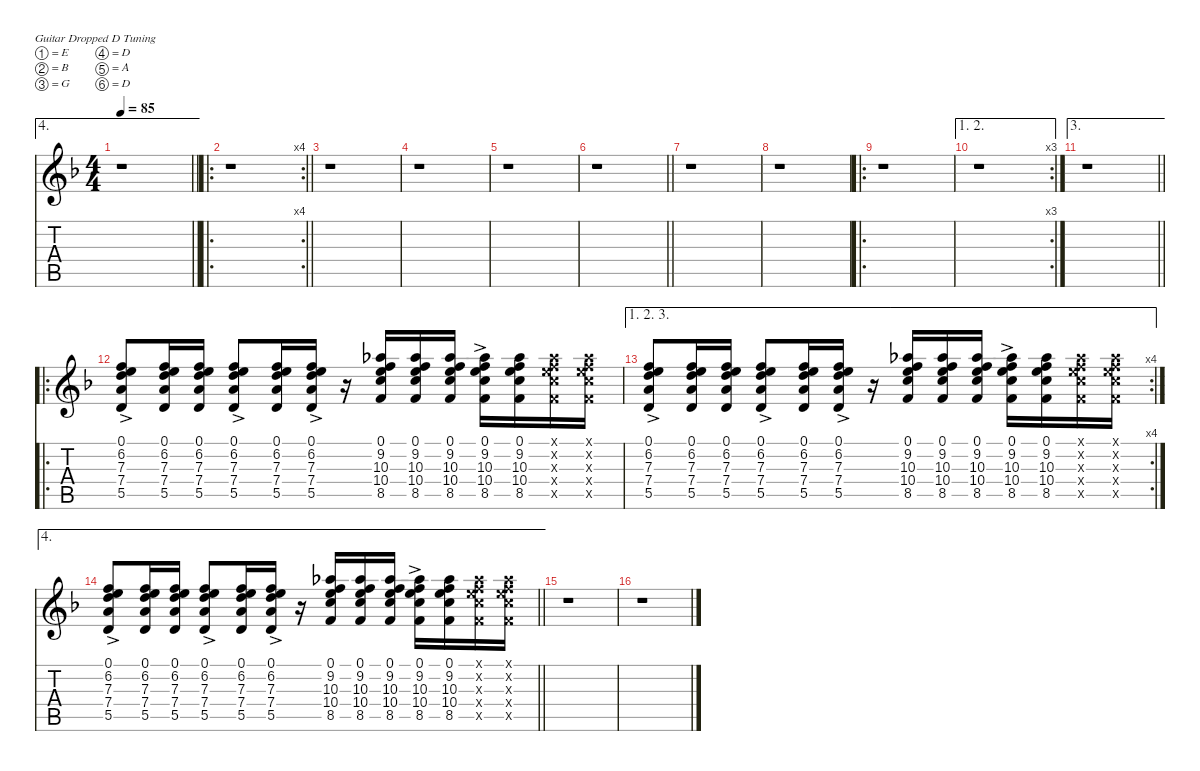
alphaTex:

\defaultSystemsLayout 4
\hideDynamics
\bracketExtendMode nobrackets
\singleTrackTrackNamePolicy hidden
\multiTrackTrackNamePolicy hidden
\firstSystemTrackNameMode fullname
\firstSystemTrackNameOrientation horizontal
\otherSystemsTrackNameOrientation horizontal
\track ("Acoustic Guitar 1" "s.guit.") {instrument acousticguitarsteel}
\staff {score tabs}
\tuning (E4 B3 G3 D3 A2 D2)
\ae 4
\ts (4 4)
\tempo 85
\clef g2
\barLineRight lightlight
\ks f
r.1{dy mf beam Down} |
\ro
\rc 4
\barLineRight lightlight
r.1{beam Down} |
r.1{beam Down} |
r.1{beam Down} |
r.1{beam Down} |
\barLineRight lightlight
r.1{beam Down} |
r.1{beam Down} |
r.1{beam Down} |
\ro
r.1{beam Down} |
\ae (1 2)
\rc 3
r.1{beam Down} |
\ae 3
\barLineRight lightlight
r.1{beam Down} |
\ro
(0.1{ac acc forcenatural} 6.2{ac acc forcenatural} 7.3{ac acc forcenatural} 7.4{ac acc forcenatural} 5.5{ac acc forcenatural}).8{dy pp beam Up} (0.1{acc forcenatural} 6.2{acc forcenatural} 7.3{acc forcenatural} 7.4{acc forcenatural} 5.5{acc forcenatural}).16{dy p beam Up} (0.1{acc forcenatural} 6.2{acc forcenatural} 7.3{acc forcenatural} 7.4{acc forcenatural} 5.5{acc forcenatural}).16{beam Up} (0.1{ac acc forcenatural} 6.2{ac acc forcenatural} 7.3{ac acc forcenatural} 7.4{ac acc forcenatural} 5.5{ac acc forcenatural}).8{dy pp beam Up} (0.1{acc forcenatural} 6.2{acc forcenatural} 7.3{acc forcenatural} 7.4{acc forcenatural} 5.5{acc forcenatural}).16{dy p beam Up} (0.1{ac acc forcenatural} 6.2{ac acc forcenatural} 7.3{ac acc forcenatural} 7.4{ac acc forcenatural} 5.5{ac acc forcenatural}).16{dy pp beam Up} r.16{beam Up} (0.1{acc forcenatural} 9.2{acc b} 10.3{acc forcenatural} 10.4{acc forcenatural} 8.5{acc forcenatural}).16{dy p beam Down} (0.1{acc forcenatural} 9.2{acc b} 10.3{acc forcenatural} 10.4{acc forcenatural} 8.5{acc forcenatural}).16{beam Down} (0.1{acc forcenatural} 9.2{acc b} 10.3{acc forcenatural} 10.4{acc forcenatural} 8.5{acc forcenatural}).16{beam Down} (0.1{ac acc forcenatural} 9.2{ac acc b} 10.3{ac acc forcenatural} 10.4{ac acc forcenatural} 8.5{ac acc forcenatural}).16{dy pp beam Down} (0.1{acc forcenatural} 9.2{acc b} 10.3{acc forcenatural} 10.4{acc forcenatural} 8.5{acc forcenatural}).16{dy p beam Down} (0.1{x acc forcenatural} 9.2{x acc b} 10.3{x acc forcenatural} 10.4{x acc forcenatural} 8.5{x acc forcenatural}).16{beam Down} (0.1{x acc forcenatural} 9.2{x acc b} 10.3{x acc forcenatural} 10.4{x acc forcenatural} 8.5{x acc forcenatural}).16{beam Down} |
\ae (1 2 3)
\rc 4
(0.1{ac acc forcenatural} 6.2{ac acc forcenatural} 7.3{ac acc forcenatural} 7.4{ac acc forcenatural} 5.5{ac acc forcenatural}).8{dy pp beam Up} (0.1{acc forcenatural} 6.2{acc forcenatural} 7.3{acc forcenatural} 7.4{acc forcenatural} 5.5{acc forcenatural}).16{dy p beam Up} (0.1{acc forcenatural} 6.2{acc forcenatural} 7.3{acc forcenatural} 7.4{acc forcenatural} 5.5{acc forcenatural}).16{beam Up} (0.1{ac acc forcenatural} 6.2{ac acc forcenatural} 7.3{ac acc forcenatural} 7.4{ac acc forcenatural} 5.5{ac acc forcenatural}).8{dy pp beam Up} (0.1{acc forcenatural} 6.2{acc forcenatural} 7.3{acc forcenatural} 7.4{acc forcenatural} 5.5{acc forcenatural}).16{dy p beam Up} (0.1{ac acc forcenatural} 6.2{ac acc forcenatural} 7.3{ac acc forcenatural} 7.4{ac acc forcenatural} 5.5{ac acc forcenatural}).16{dy pp beam Up} r.16{beam Up} (0.1{acc forcenatural} 9.2{acc b} 10.3{acc forcenatural} 10.4{acc forcenatural} 8.5{acc forcenatural}).16{dy p beam Down} (0.1{acc forcenatural} 9.2{acc b} 10.3{acc forcenatural} 10.4{acc forcenatural} 8.5{acc forcenatural}).16{beam Down} (0.1{acc forcenatural} 9.2{acc b} 10.3{acc forcenatural} 10.4{acc forcenatural} 8.5{acc forcenatural}).16{beam Down} (0.1{ac acc forcenatural} 9.2{ac acc b} 10.3{ac acc forcenatural} 10.4{ac acc forcenatural} 8.5{ac acc forcenatural}).16{dy pp beam Down} (0.1{acc forcenatural} 9.2{acc b} 10.3{acc forcenatural} 10.4{acc forcenatural} 8.5{acc forcenatural}).16{dy p beam Down} (0.1{x acc forcenatural} 9.2{x acc b} 10.3{x acc forcenatural} 10.4{x acc forcenatural} 8.5{x acc forcenatural}).16{beam Down} (0.1{x acc forcenatural} 9.2{x acc b} 10.3{x acc forcenatural} 10.4{x acc forcenatural} 8.5{x acc forcenatural}).16{beam Down} |
\ae 4
\barLineRight lightlight
(0.1{ac acc forcenatural} 6.2{ac acc forcenatural} 7.3{ac acc forcenatural} 7.4{ac acc forcenatural} 5.5{ac acc forcenatural}).8{dy pp beam Up} (0.1{acc forcenatural} 6.2{acc forcenatural} 7.3{acc forcenatural} 7.4{acc forcenatural} 5.5{acc forcenatural}).16{dy p beam Up} (0.1{acc forcenatural} 6.2{acc forcenatural} 7.3{acc forcenatural} 7.4{acc forcenatural} 5.5{acc forcenatural}).16{beam Up} (0.1{ac acc forcenatural} 6.2{ac acc forcenatural} 7.3{ac acc forcenatural} 7.4{ac acc forcenatural} 5.5{ac acc forcenatural}).8{dy pp beam Up} (0.1{acc forcenatural} 6.2{acc forcenatural} 7.3{acc forcenatural} 7.4{acc forcenatural} 5.5{acc forcenatural}).16{dy p beam Up} (0.1{ac acc forcenatural} 6.2{ac acc forcenatural} 7.3{ac acc forcenatural} 7.4{ac acc forcenatural} 5.5{ac acc forcenatural}).16{dy pp beam Up} r.16{beam Up} (0.1{acc forcenatural} 9.2{acc b} 10.3{acc forcenatural} 10.4{acc forcenatural} 8.5{acc forcenatural}).16{dy p beam Down} (0.1{acc forcenatural} 9.2{acc b} 10.3{acc forcenatural} 10.4{acc forcenatural} 8.5{acc forcenatural}).16{beam Down} (0.1{acc forcenatural} 9.2{acc b} 10.3{acc forcenatural} 10.4{acc forcenatural} 8.5{acc forcenatural}).16{beam Down} (0.1{ac acc forcenatural} 9.2{ac acc b} 10.3{ac acc forcenatural} 10.4{ac acc forcenatural} 8.5{ac acc forcenatural}).16{dy pp beam Down} (0.1{acc forcenatural} 9.2{acc b} 10.3{acc forcenatural} 10.4{acc forcenatural} 8.5{acc forcenatural}).16{dy p beam Down} (0.1{x acc forcenatural} 9.2{x acc b} 10.3{x acc forcenatural} 10.4{x acc forcenatural} 8.5{x acc forcenatural}).16{beam Down} (0.1{x acc forcenatural} 9.2{x acc b} 10.3{x acc forcenatural} 10.4{x acc forcenatural} 8.5{x acc forcenatural}).16{beam Down} |
r.1{beam Down} |
r.1{beam Down}
